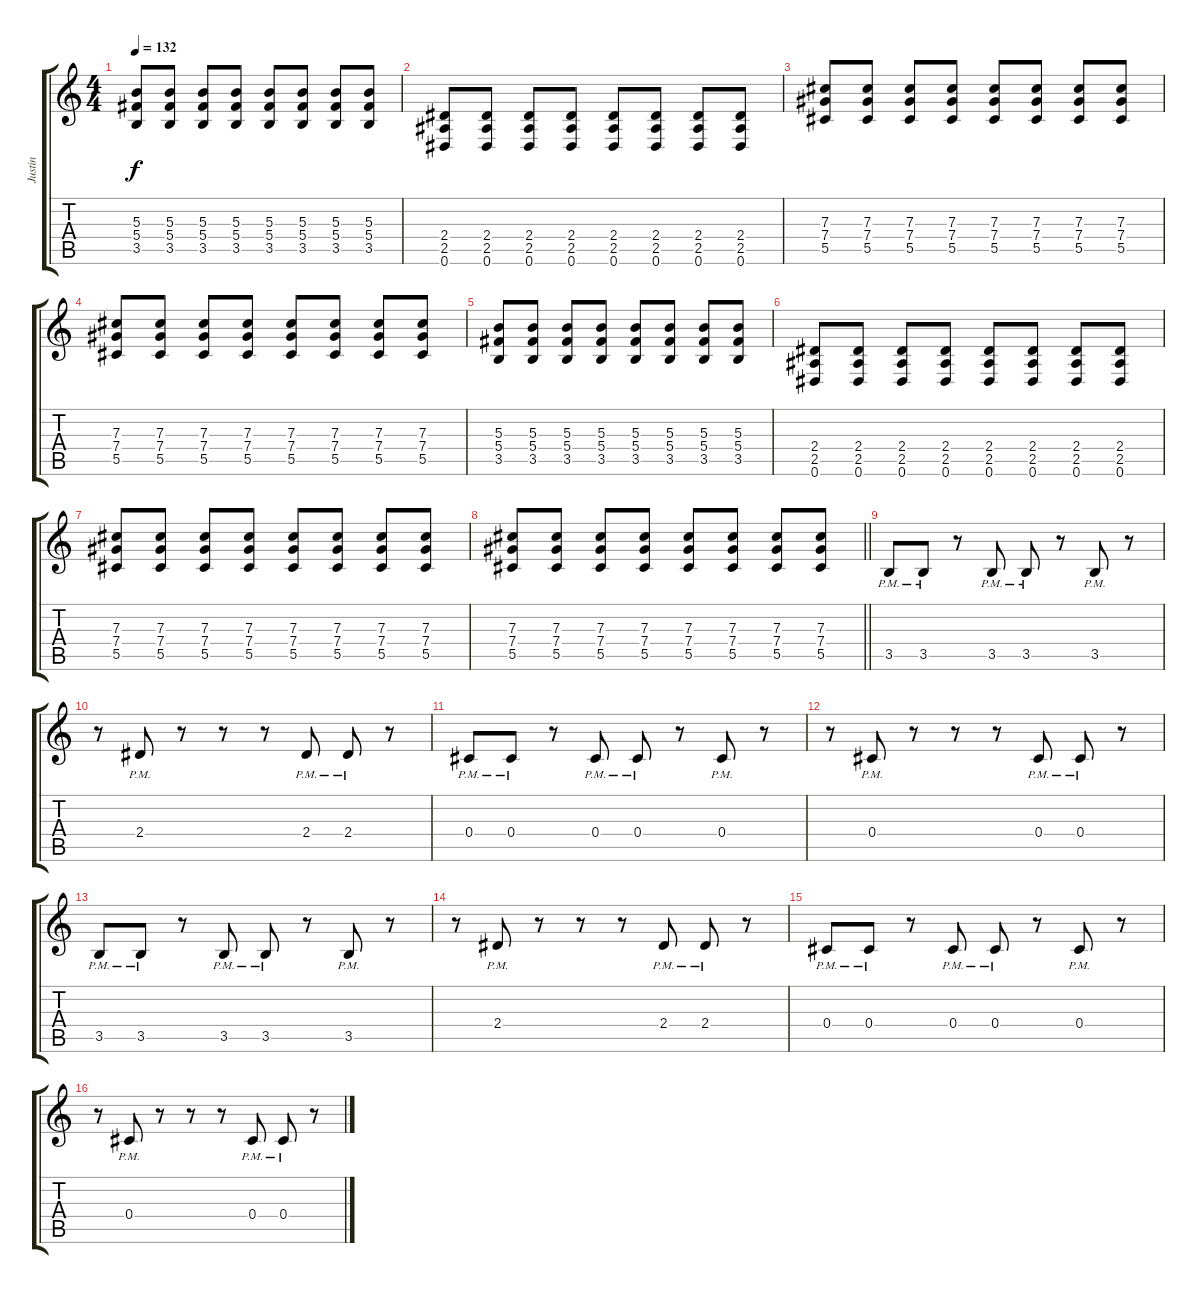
\track ("Justin" "Justin") {instrument distortionguitar}
\staff {score tabs}
\tuning (Eb4 Bb3 Gb3 Db3 Ab2 Eb2) {hide}
\ts (4 4)
\section ("" "")
\tempo 132
\clef g2
\ks c
(5.3 5.4 3.5).8{dy f} (5.3 5.4 3.5).8 (5.3 5.4 3.5).8 (5.3 5.4 3.5).8 (5.3 5.4 3.5).8 (5.3 5.4 3.5).8 (5.3 5.4 3.5).8 (5.3 5.4 3.5).8 |
(2.4 2.5 0.6).8 (2.4 2.5 0.6).8 (2.4 2.5 0.6).8 (2.4 2.5 0.6).8 (2.4 2.5 0.6).8 (2.4 2.5 0.6).8 (2.4 2.5 0.6).8 (2.4 2.5 0.6).8 |
(7.3 7.4 5.5).8 (7.3 7.4 5.5).8 (7.3 7.4 5.5).8 (7.3 7.4 5.5).8 (7.3 7.4 5.5).8 (7.3 7.4 5.5).8 (7.3 7.4 5.5).8 (7.3 7.4 5.5).8 |
(7.3 7.4 5.5).8 (7.3 7.4 5.5).8 (7.3 7.4 5.5).8 (7.3 7.4 5.5).8 (7.3 7.4 5.5).8 (7.3 7.4 5.5).8 (7.3 7.4 5.5).8 (7.3 7.4 5.5).8 |
(5.3 5.4 3.5).8 (5.3 5.4 3.5).8 (5.3 5.4 3.5).8 (5.3 5.4 3.5).8 (5.3 5.4 3.5).8 (5.3 5.4 3.5).8 (5.3 5.4 3.5).8 (5.3 5.4 3.5).8 |
(2.4 2.5 0.6).8 (2.4 2.5 0.6).8 (2.4 2.5 0.6).8 (2.4 2.5 0.6).8 (2.4 2.5 0.6).8 (2.4 2.5 0.6).8 (2.4 2.5 0.6).8 (2.4 2.5 0.6).8 |
(7.3 7.4 5.5).8 (7.3 7.4 5.5).8 (7.3 7.4 5.5).8 (7.3 7.4 5.5).8 (7.3 7.4 5.5).8 (7.3 7.4 5.5).8 (7.3 7.4 5.5).8 (7.3 7.4 5.5).8 |
\barLineRight lightlight
(7.3 7.4 5.5).8 (7.3 7.4 5.5).8 (7.3 7.4 5.5).8 (7.3 7.4 5.5).8 (7.3 7.4 5.5).8 (7.3 7.4 5.5).8 (7.3 7.4 5.5).8 (7.3 7.4 5.5).8 |
\section ("" "")
3.5{pm}.8 3.5{pm}.8 r.8 3.5{pm}.8 3.5{pm}.8 r.8 3.5{pm}.8 r.8 |
r.8 2.4{pm}.8 r.8 r.8 r.8 2.4{pm}.8 2.4{pm}.8 r.8 |
0.4{pm}.8 0.4{pm}.8 r.8 0.4{pm}.8 0.4{pm}.8 r.8 0.4{pm}.8 r.8 |
r.8 0.4{pm}.8 r.8 r.8 r.8 0.4{pm}.8 0.4{pm}.8 r.8 |
3.5{pm}.8 3.5{pm}.8 r.8 3.5{pm}.8 3.5{pm}.8 r.8 3.5{pm}.8 r.8 |
r.8 2.4{pm}.8 r.8 r.8 r.8 2.4{pm}.8 2.4{pm}.8 r.8 |
0.4{pm}.8 0.4{pm}.8 r.8 0.4{pm}.8 0.4{pm}.8 r.8 0.4{pm}.8 r.8 |
r.8 0.4{pm}.8 r.8 r.8 r.8 0.4{pm}.8 0.4{pm}.8 r.8
